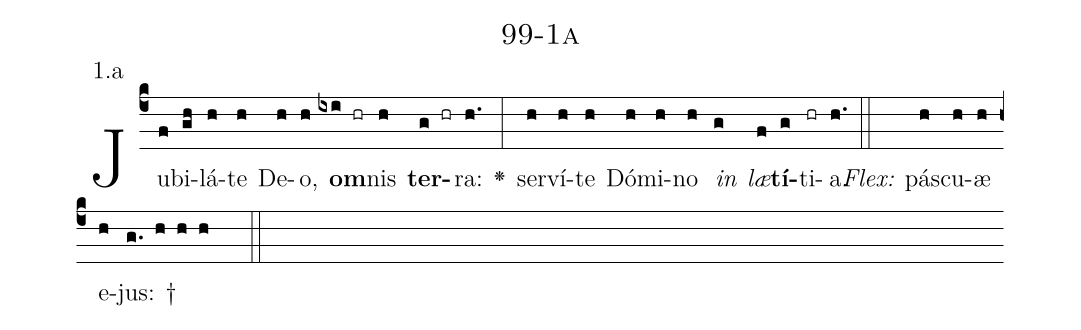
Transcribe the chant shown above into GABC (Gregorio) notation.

name: 99-1a;
annotation: 1.a;
%%
(c4)Ju(f)bi(gh)lá(h)te(h) De(h)o,(h) <b>om</b>(ixi hr)nis(h) <b>ter</b>(g hr)ra:(h.) <v>\greheightstar</v>(:) ser(h)ví(h)te(h) Dó(h)mi(h)no(h) <i>in</i>(g) <i>læ</i>(f)<b>tí</b>(g)ti(hr)a.(h.) (::)
<i>Flex:</i>()  pás(h)cu(h)æ(h) e(h)jus: †(g. h h h  ::)

%E(h) u(h) o(g) u(f) a(g) e.(h.) (::)
